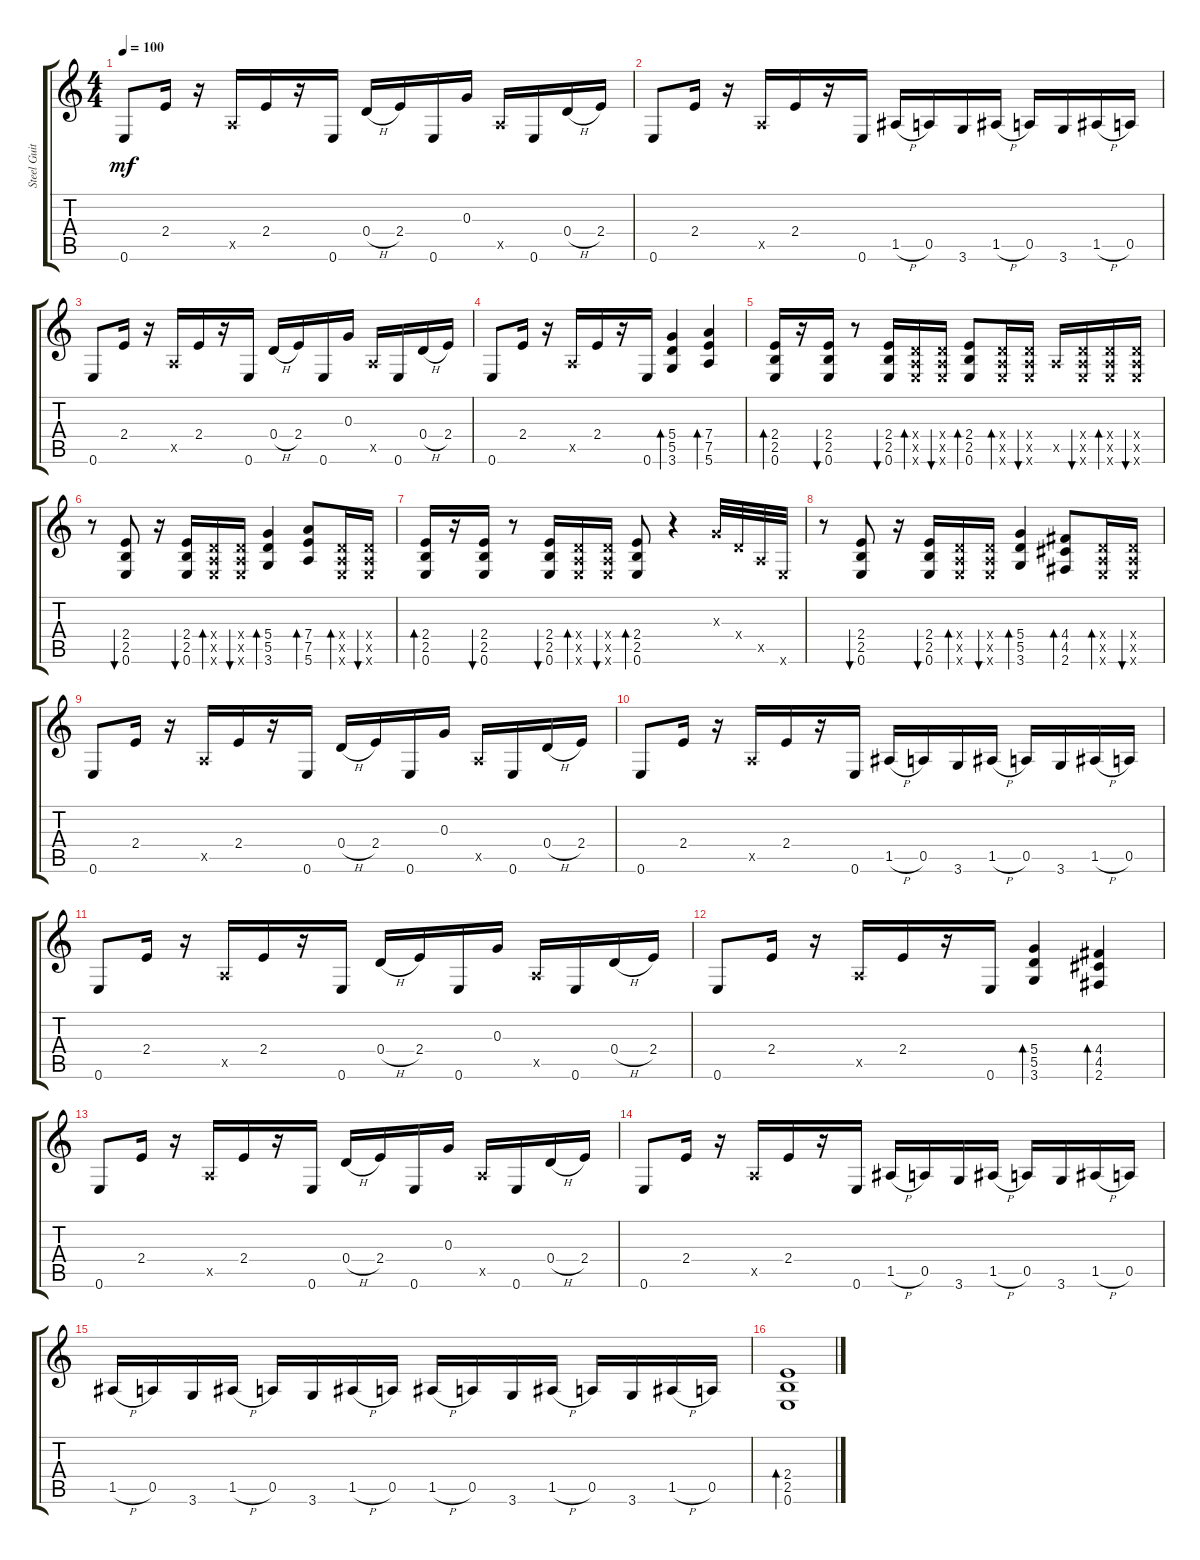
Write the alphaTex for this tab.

\track ("Steel Guitar" "Steel Guit") {instrument acousticguitarsteel}
\staff {score tabs}
\tuning (E4 B3 G3 D3 A2 E2) {hide}
\ts (4 4)
\tempo 100
\clef g2
\ks c
0.6.8{dy mf instrument acousticguitarsteel} 2.4.16 r.16 0.5{x}.16 2.4.16 r.16 0.6.16 0.4{h}.16 2.4.16 0.6.16 0.3.16 0.5{x}.16 0.6.16 0.4{h}.16 2.4.16 |
0.6.8 2.4.16 r.16 0.5{x}.16 2.4.16 r.16 0.6.16 1.5{h}.16 0.5.16 3.6.16 1.5{h}.16 0.5.16 3.6.16 1.5{h}.16 0.5.16 |
0.6.8 2.4.16 r.16 0.5{x}.16 2.4.16 r.16 0.6.16 0.4{h}.16 2.4.16 0.6.16 0.3.16 0.5{x}.16 0.6.16 0.4{h}.16 2.4.16 |
0.6.8 2.4.16 r.16 0.5{x}.16 2.4.16 r.16 0.6.16 (5.4 5.5 3.6).4{bd 30} (7.4 7.5 5.6).4{bd 30} |
(2.4 2.5 0.6).16{bd 30} r.16 (2.4 2.5 0.6).16{bu 30} r.8 (2.4 2.5 0.6).16{bu 30} (0.4{x} 0.5{x} 0.6{x}).16{bd 30} (0.4{x} 0.5{x} 0.6{x}).16{bu 30} (2.4 2.5 0.6).8{bd 30} (0.4{x} 0.5{x} 0.6{x}).16{bd 30} (0.4{x} 0.5{x} 0.6{x}).16{bu 30} 0.5{x}.16 (0.4{x} 0.5{x} 0.6{x}).16{bu 30} (0.4{x} 0.5{x} 0.6{x}).16{bd 30} (0.4{x} 0.5{x} 0.6{x}).16{bu 30} |
r.8 (2.4 2.5 0.6).8{bu 30} r.16 (2.4 2.5 0.6).16{bu 30} (0.4{x} 0.5{x} 0.6{x}).16{bd 30} (0.4{x} 0.5{x} 0.6{x}).16{bu 30} (5.4 5.5 3.6).4{bd 30} (7.4 7.5 5.6).8{bd 30} (0.4{x} 0.5{x} 0.6{x}).16{bd 30} (0.4{x} 0.5{x} 0.6{x}).16{bu 30} |
(2.4 2.5 0.6).16{bd 30} r.16 (2.4 2.5 0.6).16{bu 30} r.8 (2.4 2.5 0.6).16{bu 30} (0.4{x} 0.5{x} 0.6{x}).16{bd 30} (0.4{x} 0.5{x} 0.6{x}).16{bu 30} (2.4 2.5 0.6).8{bd 30} r.4 0.3{x}.32 0.4{x}.32 0.5{x}.32 0.6{x}.32 |
r.8 (2.4 2.5 0.6).8{bu 30} r.16 (2.4 2.5 0.6).16{bu 30} (0.4{x} 0.5{x} 0.6{x}).16{bd 30} (0.4{x} 0.5{x} 0.6{x}).16{bu 30} (5.4 5.5 3.6).4{bd 30} (4.4 4.5 2.6).8{bd 30} (0.4{x} 0.5{x} 0.6{x}).16{bd 30} (0.4{x} 0.5{x} 0.6{x}).16{bu 30} |
0.6.8 2.4.16 r.16 0.5{x}.16 2.4.16 r.16 0.6.16 0.4{h}.16 2.4.16 0.6.16 0.3.16 0.5{x}.16 0.6.16 0.4{h}.16 2.4.16 |
0.6.8 2.4.16 r.16 0.5{x}.16 2.4.16 r.16 0.6.16 1.5{h}.16 0.5.16 3.6.16 1.5{h}.16 0.5.16 3.6.16 1.5{h}.16 0.5.16 |
0.6.8 2.4.16 r.16 0.5{x}.16 2.4.16 r.16 0.6.16 0.4{h}.16 2.4.16 0.6.16 0.3.16 0.5{x}.16 0.6.16 0.4{h}.16 2.4.16 |
0.6.8 2.4.16 r.16 0.5{x}.16 2.4.16 r.16 0.6.16 (5.4 5.5 3.6).4{bd 30} (4.4 4.5 2.6).4{bd 30} |
0.6.8 2.4.16 r.16 0.5{x}.16 2.4.16 r.16 0.6.16 0.4{h}.16 2.4.16 0.6.16 0.3.16 0.5{x}.16 0.6.16 0.4{h}.16 2.4.16 |
0.6.8 2.4.16 r.16 0.5{x}.16 2.4.16 r.16 0.6.16 1.5{h}.16 0.5.16 3.6.16 1.5{h}.16 0.5.16 3.6.16 1.5{h}.16 0.5.16 |
1.5{h}.16 0.5.16 3.6.16 1.5{h}.16 0.5.16 3.6.16 1.5{h}.16 0.5.16 1.5{h}.16 0.5.16 3.6.16 1.5{h}.16 0.5.16 3.6.16 1.5{h}.16 0.5.16 |
(2.4 2.5 0.6).1{bd 30}
